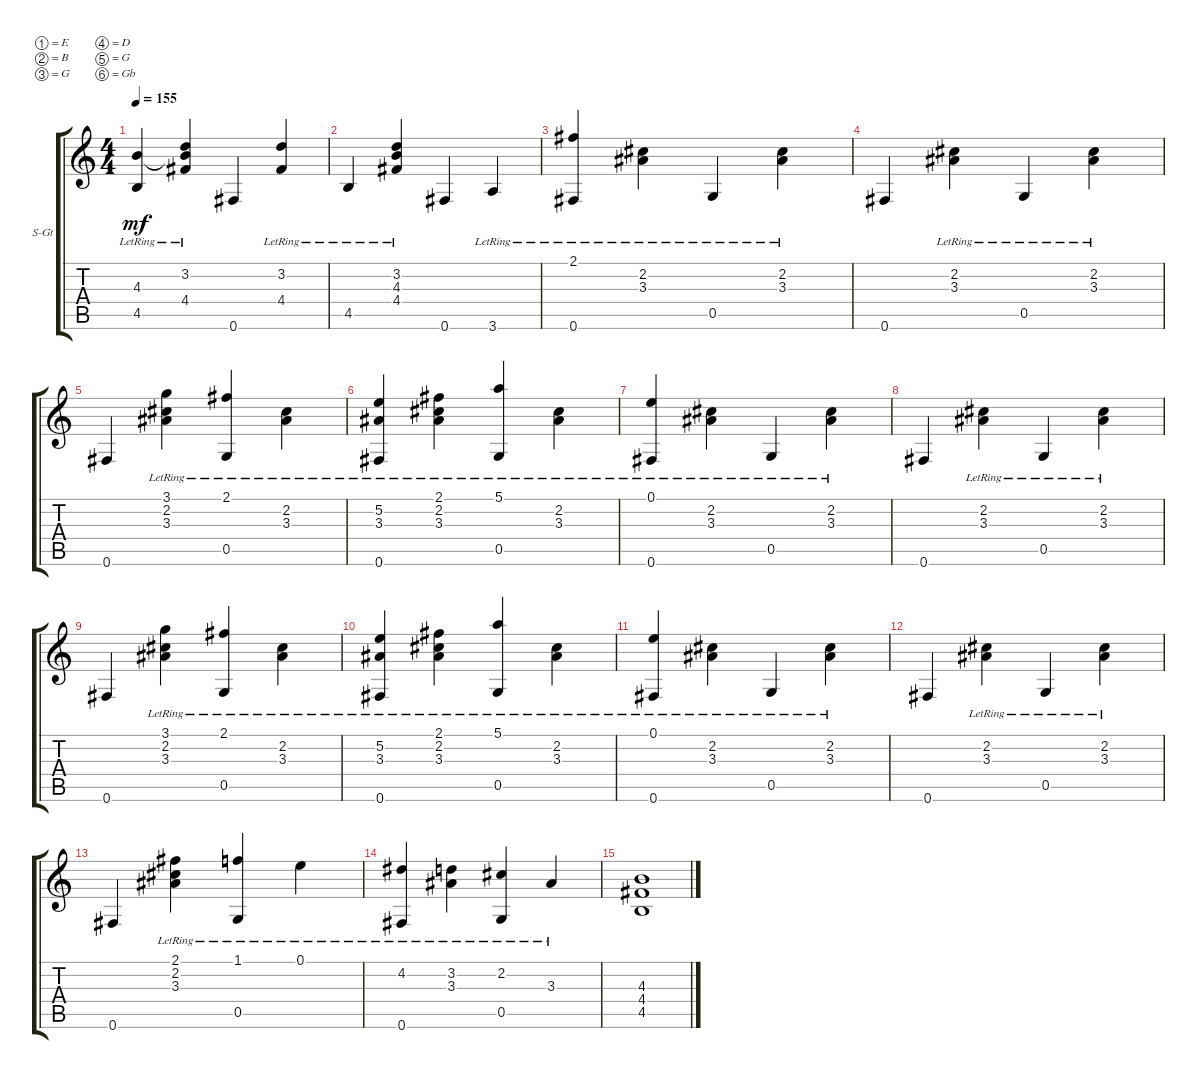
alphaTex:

\defaultSystemsLayout 4
\bracketExtendMode groupsimilarinstruments
\firstSystemTrackNameOrientation horizontal
\otherSystemsTrackNameOrientation horizontal
\track ("Steel Guitar" "S-Gt") {instrument acousticguitarsteel}
\staff {score tabs}
\tuning (E4 B3 G3 D3 G2 Gb2)
\ts (4 4)
\tempo 155
\clef g2
\ks c
(4.5{lr} 4.3{lr}).4{dy mf} (4.4 4.3{t} 3.2{lr}).4 0.6.4 (4.4 3.2{lr}).4 |
4.5{lr}.4 (4.4{lr} 4.3 3.2{lr}).4 0.6.4 3.6{lr}.4 |
(2.1{lr} 0.6).4 (3.3{lr} 2.2{lr}).4 0.5{lr}.4 (3.3{lr} 2.2{lr}).4 |
0.6.4 (3.3{lr} 2.2{lr}).4 0.5{lr}.4 (3.3{lr} 2.2{lr}).4 |
0.6.4 (3.3{lr} 2.2{lr} 3.1{lr}).4 (0.5{lr} 2.1{lr}).4 (3.3{lr} 2.2{lr}).4 |
(3.3{lr} 5.2{lr} 0.6).4 (3.3{lr} 2.2{lr} 2.1{lr}).4 (0.5{lr} 5.1{lr}).4 (3.3{lr} 2.2{lr}).4 |
(0.1{lr} 0.6).4 (3.3{lr} 2.2{lr}).4 0.5{lr}.4 (3.3{lr} 2.2{lr}).4 |
0.6.4 (3.3{lr} 2.2{lr}).4 0.5{lr}.4 (3.3{lr} 2.2{lr}).4 |
0.6.4 (3.3{lr} 2.2{lr} 3.1{lr}).4 (0.5{lr} 2.1{lr}).4 (3.3{lr} 2.2{lr}).4 |
(3.3{lr} 5.2{lr} 0.6).4 (3.3{lr} 2.2{lr} 2.1{lr}).4 (0.5{lr} 5.1{lr}).4 (3.3{lr} 2.2{lr}).4 |
(0.1{lr} 0.6).4 (3.3{lr} 2.2{lr}).4 0.5{lr}.4 (3.3{lr} 2.2{lr}).4 |
0.6.4 (3.3{lr} 2.2{lr}).4 0.5{lr}.4 (3.3{lr} 2.2{lr}).4 |
0.6.4 (3.3{lr} 2.2{lr} 2.1{lr}).4 (0.5{lr} 1.1{lr}).4 0.1{lr}.4 |
(4.2{lr} 0.6).4 (3.3{lr} 3.2{lr}).4 (0.5{lr} 2.2{lr}).4 3.3{lr}.4 |
(4.5 4.3 4.4).1
